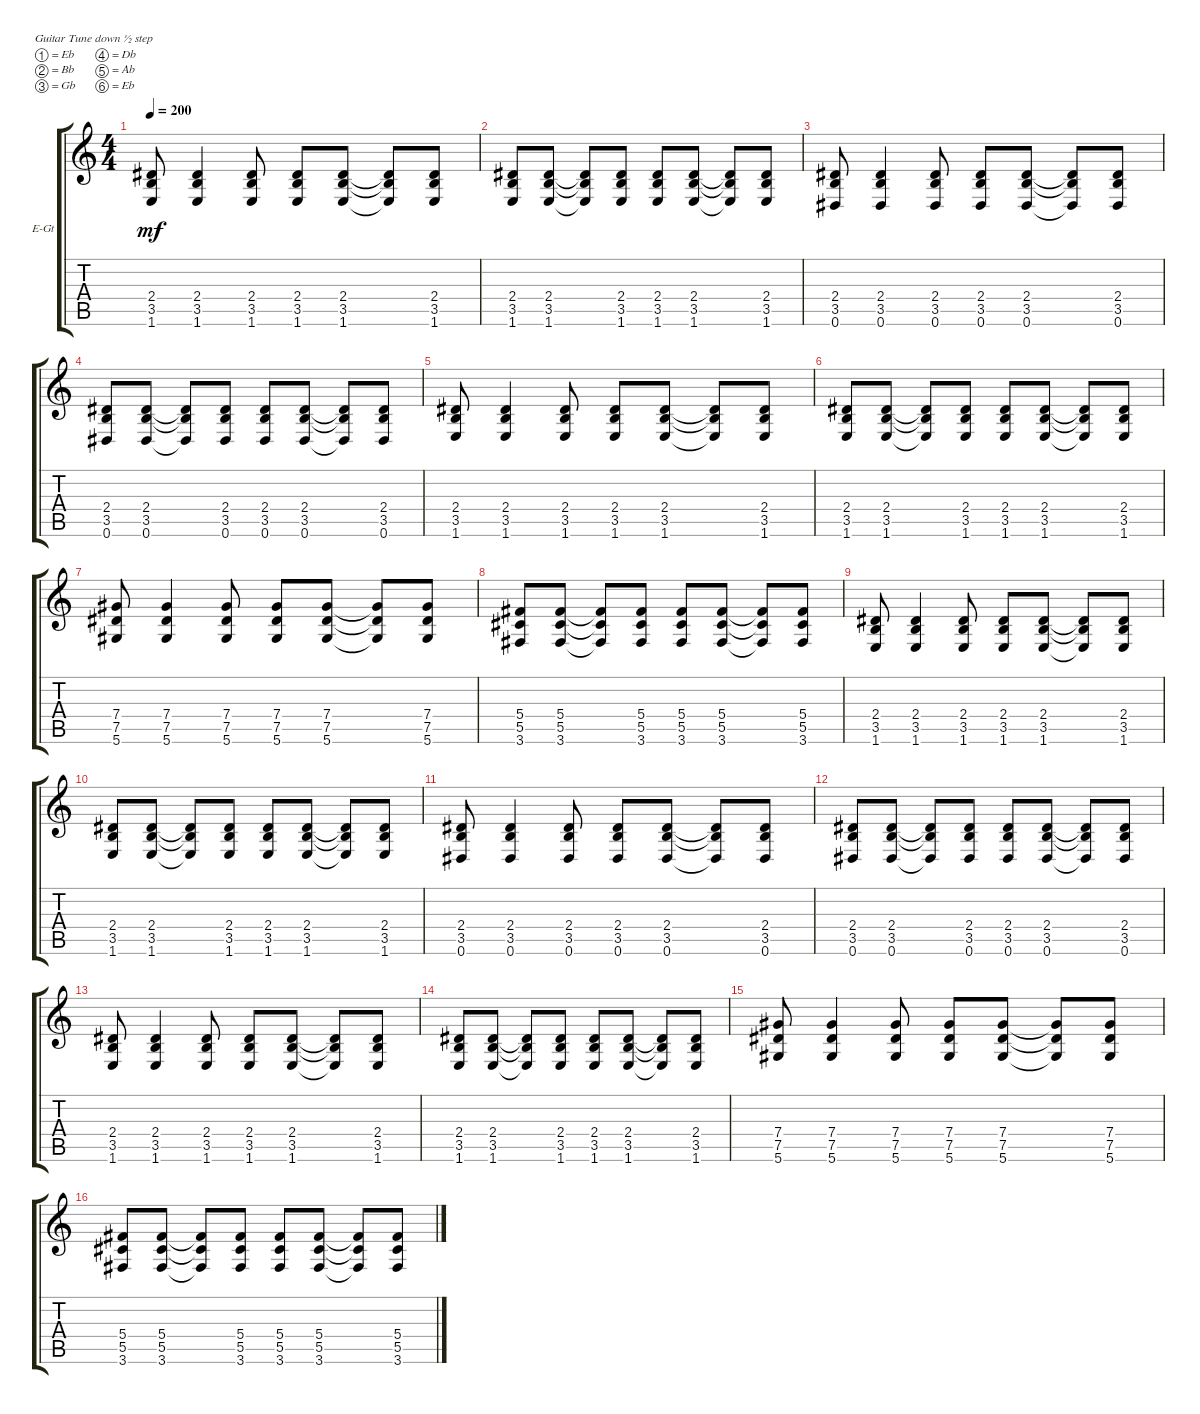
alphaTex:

\defaultSystemsLayout 4
\bracketExtendMode groupsimilarinstruments
\firstSystemTrackNameOrientation horizontal
\otherSystemsTrackNameOrientation horizontal
\track ("Guitar 2" "E-Gt") {instrument electricguitarclean}
\staff {score tabs}
\tuning (Eb4 Bb3 Gb3 Db3 Ab2 Eb2)
\ts (4 4)
\tempo 200
\clef g2
\ks c
(1.6 3.5 2.4).8{dy mf instrument electricguitarclean} (2.4 3.5 1.6).4 (2.4 3.5 1.6).8 (1.6 3.5 2.4).8 (1.6 3.5 2.4).8 (1.6{t} 3.5{t} 2.4{t}).8 (2.4 3.5 1.6).8 |
(1.6 3.5 2.4).8 (2.4 3.5 1.6).8 (1.6{t} 3.5{t} 2.4{t}).8 (2.4 3.5 1.6).8 (1.6 3.5 2.4).8 (1.6 3.5 2.4).8 (1.6{t} 3.5{t} 2.4{t}).8 (2.4 3.5 1.6).8 |
(0.6 3.5 2.4).8 (2.4 3.5 0.6).4 (2.4 3.5 0.6).8 (0.6 3.5 2.4).8 (0.6 3.5 2.4).8 (0.6{t} 3.5{t} 2.4{t}).8 (2.4 3.5 0.6).8 |
(0.6 3.5 2.4).8 (2.4 3.5 0.6).8 (0.6{t} 3.5{t} 2.4{t}).8 (2.4 3.5 0.6).8 (0.6 3.5 2.4).8 (0.6 3.5 2.4).8 (0.6{t} 3.5{t} 2.4{t}).8 (2.4 3.5 0.6).8 |
(1.6 3.5 2.4).8 (2.4 3.5 1.6).4 (2.4 3.5 1.6).8 (1.6 3.5 2.4).8 (1.6 3.5 2.4).8 (1.6{t} 3.5{t} 2.4{t}).8 (2.4 3.5 1.6).8 |
(1.6 3.5 2.4).8 (2.4 3.5 1.6).8 (1.6{t} 3.5{t} 2.4{t}).8 (2.4 3.5 1.6).8 (1.6 3.5 2.4).8 (1.6 3.5 2.4).8 (1.6{t} 3.5{t} 2.4{t}).8 (2.4 3.5 1.6).8 |
(5.6 7.5 7.4).8 (7.4 7.5 5.6).4 (7.4 7.5 5.6).8 (5.6 7.5 7.4).8 (5.6 7.5 7.4).8 (5.6{t} 7.5{t} 7.4{t}).8 (7.4 7.5 5.6).8 |
(3.6 5.5 5.4).8 (5.4 5.5 3.6).8 (3.6{t} 5.5{t} 5.4{t}).8 (5.4 5.5 3.6).8 (3.6 5.5 5.4).8 (3.6 5.5 5.4).8 (3.6{t} 5.4{t} 5.5{t}).8 (5.4 5.5 3.6).8 |
(1.6 3.5 2.4).8 (2.4 3.5 1.6).4 (2.4 3.5 1.6).8 (1.6 3.5 2.4).8 (1.6 3.5 2.4).8 (1.6{t} 3.5{t} 2.4{t}).8 (2.4 3.5 1.6).8 |
(1.6 3.5 2.4).8 (2.4 3.5 1.6).8 (1.6{t} 3.5{t} 2.4{t}).8 (2.4 3.5 1.6).8 (1.6 3.5 2.4).8 (1.6 3.5 2.4).8 (1.6{t} 3.5{t} 2.4{t}).8 (2.4 3.5 1.6).8 |
(0.6 3.5 2.4).8 (2.4 3.5 0.6).4 (2.4 3.5 0.6).8 (0.6 3.5 2.4).8 (0.6 3.5 2.4).8 (0.6{t} 3.5{t} 2.4{t}).8 (2.4 3.5 0.6).8 |
(0.6 3.5 2.4).8 (2.4 3.5 0.6).8 (0.6{t} 3.5{t} 2.4{t}).8 (2.4 3.5 0.6).8 (0.6 3.5 2.4).8 (0.6 3.5 2.4).8 (0.6{t} 3.5{t} 2.4{t}).8 (2.4 3.5 0.6).8 |
(1.6 3.5 2.4).8 (2.4 3.5 1.6).4 (2.4 3.5 1.6).8 (1.6 3.5 2.4).8 (1.6 3.5 2.4).8 (1.6{t} 3.5{t} 2.4{t}).8 (2.4 3.5 1.6).8 |
(1.6 3.5 2.4).8 (2.4 3.5 1.6).8 (1.6{t} 3.5{t} 2.4{t}).8 (2.4 3.5 1.6).8 (1.6 3.5 2.4).8 (1.6 3.5 2.4).8 (1.6{t} 3.5{t} 2.4{t}).8 (2.4 3.5 1.6).8 |
(5.6 7.5 7.4).8 (7.4 7.5 5.6).4 (7.4 7.5 5.6).8 (5.6 7.5 7.4).8 (5.6 7.5 7.4).8 (5.6{t} 7.5{t} 7.4{t}).8 (7.4 7.5 5.6).8 |
(3.6 5.5 5.4).8 (5.4 5.5 3.6).8 (3.6{t} 5.5{t} 5.4{t}).8 (5.4 5.5 3.6).8 (3.6 5.5 5.4).8 (3.6 5.5 5.4).8 (3.6{t} 5.4{t} 5.5{t}).8 (5.4 5.5 3.6).8
